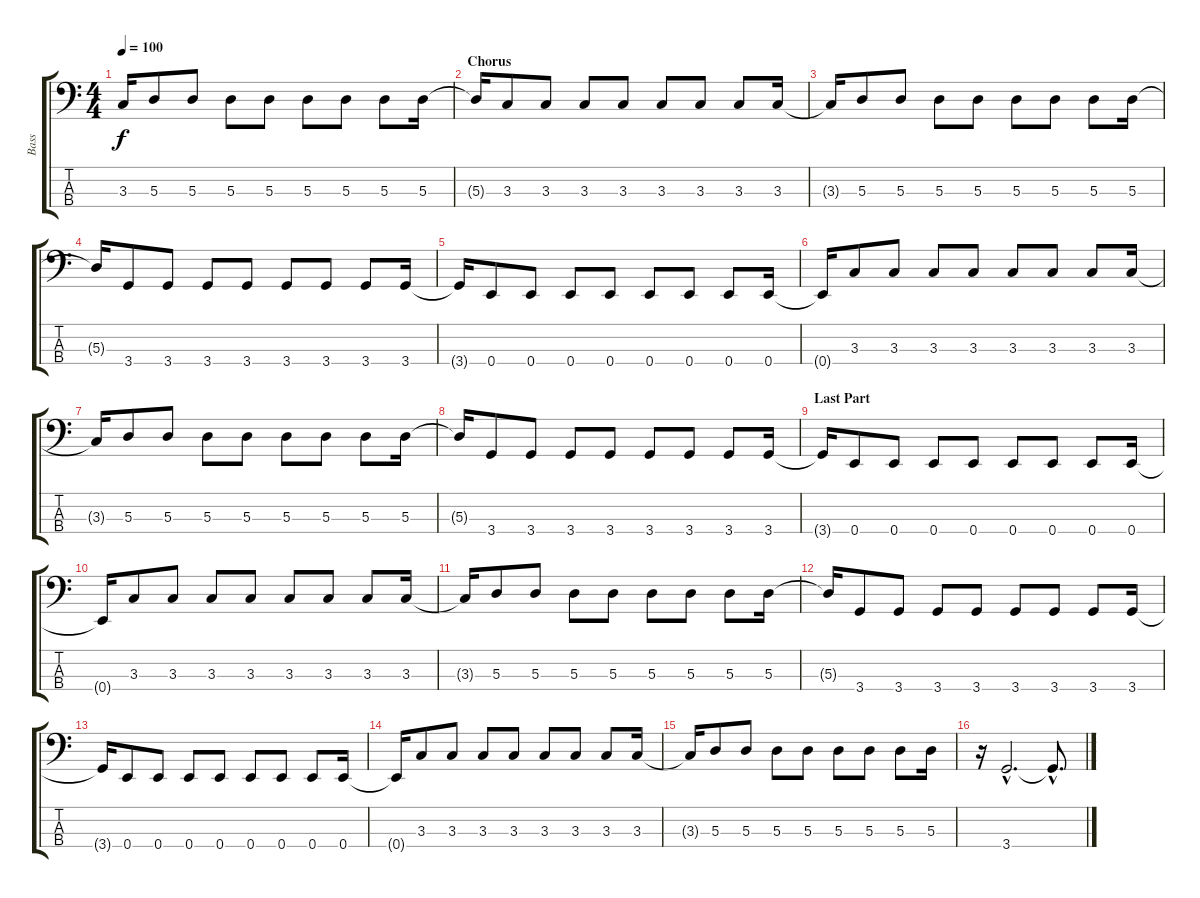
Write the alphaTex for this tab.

\track ("Bass" "Bass") {instrument electricbasspick}
\staff {score tabs}
\tuning (G2 D2 A1 E1) {hide}
\ts (4 4)
\tempo 100
\clef f4
\ks c
3.3{t}.16{dy f} 5.3.8 5.3.8 5.3.8 5.3.8 5.3.8 5.3.8 5.3.8 5.3.16 |
\section ("" "Chorus")
5.3{t}.16 3.3.8 3.3.8 3.3.8 3.3.8 3.3.8 3.3.8 3.3.8 3.3.16 |
3.3{t}.16 5.3.8 5.3.8 5.3.8 5.3.8 5.3.8 5.3.8 5.3.8 5.3.16 |
5.3{t}.16 3.4.8 3.4.8 3.4.8 3.4.8 3.4.8 3.4.8 3.4.8 3.4.16 |
3.4{t}.16 0.4.8 0.4.8 0.4.8 0.4.8 0.4.8 0.4.8 0.4.8 0.4.16 |
0.4{t}.16 3.3.8 3.3.8 3.3.8 3.3.8 3.3.8 3.3.8 3.3.8 3.3.16 |
3.3{t}.16 5.3.8 5.3.8 5.3.8 5.3.8 5.3.8 5.3.8 5.3.8 5.3.16 |
5.3{t}.16 3.4.8 3.4.8 3.4.8 3.4.8 3.4.8 3.4.8 3.4.8 3.4.16 |
\section ("" "Last Part")
3.4{t}.16 0.4.8 0.4.8 0.4.8 0.4.8 0.4.8 0.4.8 0.4.8 0.4.16 |
0.4{t}.16 3.3.8 3.3.8 3.3.8 3.3.8 3.3.8 3.3.8 3.3.8 3.3.16 |
3.3{t}.16 5.3.8 5.3.8 5.3.8 5.3.8 5.3.8 5.3.8 5.3.8 5.3.16 |
5.3{t}.16 3.4.8 3.4.8 3.4.8 3.4.8 3.4.8 3.4.8 3.4.8 3.4.16 |
3.4{t}.16 0.4.8 0.4.8 0.4.8 0.4.8 0.4.8 0.4.8 0.4.8 0.4.16 |
0.4{t}.16 3.3.8 3.3.8 3.3.8 3.3.8 3.3.8 3.3.8 3.3.8 3.3.16 |
3.3{t}.16 5.3.8 5.3.8 5.3.8 5.3.8 5.3.8 5.3.8 5.3.8 5.3.16 |
r.16 3.4{hac}.2{d} 3.4{hac t}.8{d}
